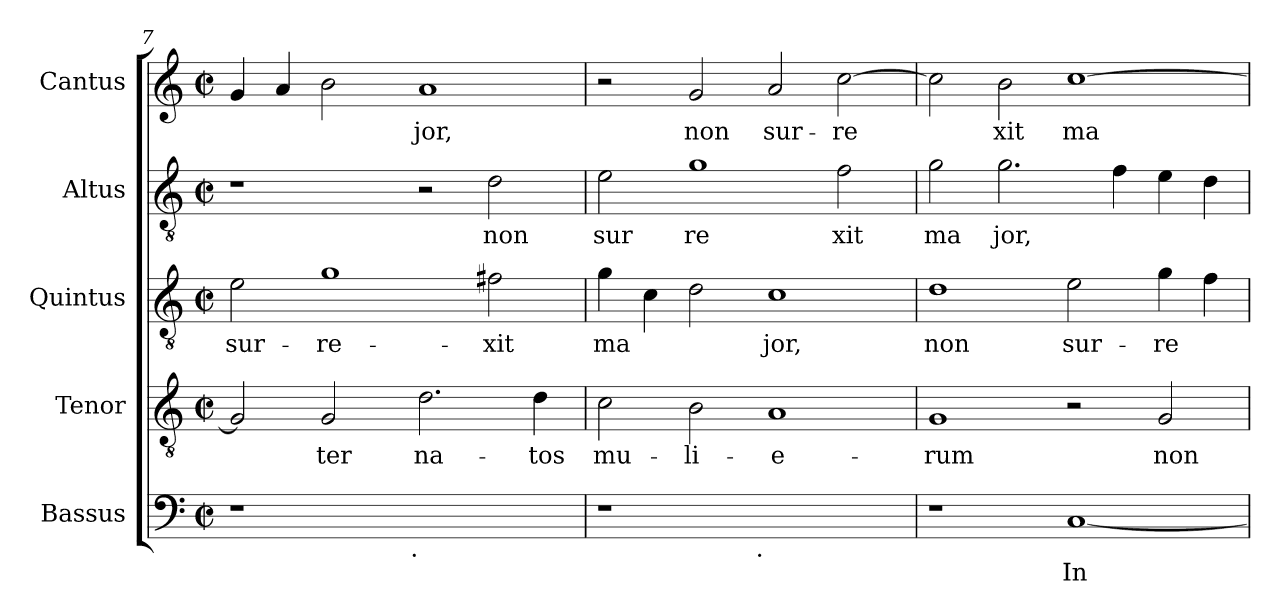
**kern	**text	**kern	**text	**kern	**text	**kern	**text	**kern	**text
*part5	*part5	*part4	*part4	*part3	*part3	*part2	*part2	*part1	*part1
*staff5	*staff5	*staff4	*staff4	*staff3	*staff3	*staff2	*staff2	*staff1	*staff1
*I"Bassus	*	*I"Tenor	*	*I"Quintus	*	*I"Altus	*	*I"Cantus	*
*clefF4	*	*clefGv2	*	*clefGv2	*	*clefGv2	*	*clefG2	*
*k[]	*	*k[]	*	*k[]	*	*k[]	*	*k[]	*
*C:	*	*C:	*	*C:	*	*C:	*	*C:	*
*M2/2	*	*M2/2	*	*M2/2	*	*M2/2	*	*M2/2	*
*met(c|)	*	*met(c|)	*	*met(c|)	*	*met(c|)	*	*met(c|)	*
=7	=7	=7	=7	=7	=7	=7	=7	=7	=7
!	!	!	!LO:LY:b:cj	!	!LO:LY:b:cj	!	!	!	!LO:LY:b:cj
*^	*	*	*	*	*	*	*	*	*
1r	2ryy	.	2G/]	--	2e\	sur-	1r	.	4g/	--
!	!	!	!	!	!	!	!	!	!	!LO:LY:b:cj
.	.	.	.	.	.	.	.	.	4a/	--
!	!	!	!	!LO:LY:b:cj	!	!LO:LY:b:cj	!	!	!	!LO:LY:b:cj
.	4ryy	.	2G/	-ter	1g	-re-	.	.	2b\	--
.	8...ryy	.	.	.	.	.	.	.	.	.
!	!LO:TX:b:t=.	!	!	!	!	!	!	!	!	!
.	1ryy	.	.	.	.	.	.	.	.	.
!	!	!	!	!LO:LY:b:cj	!	!	!	!	!	!LO:LY:b:cj
1ryy	.	.	2.d\	na-	.	.	2r	.	1a	-jor,
!	!	!	!	!	!	!LO:LY:b:cj	!	!LO:LY:b:cj	!	!
.	.	.	.	.	2f#X\	-xit	2d\	non	.	.
!	!	!	!	!LO:LY:b:cj	!	!	!	!	!	!
.	.	.	4d\	-tos	.	.	.	.	.	.
.	64ryy	.	.	.	.	.	.	.	.	.
=8	=8	=8	=8	=8	=8	=8	=8	=8	=8	=8
!	!	!	!	!LO:LY:b:cj	!	!LO:LY:b:cj	!	!LO:LY:b:cj	!	!
1r	2ryy	.	2c\	mu-	4g\	ma-	2e\	sur	2r	.
!	!	!	!	!	!	!LO:LY:b:cj	!	!	!	!
.	.	.	.	.	4c\	--	.	.	.	.
!	!	!	!	!LO:LY:b:cj	!	!LO:LY:b:cj	!	!LO:LY:b:cj	!	!LO:LY:b:cj
.	4...ryy	.	2B\	-li-	2d\	--	1g	re	2g/	non
!	!LO:TX:b:t=.	!	!	!	!	!	!	!	!	!
.	1ryy	.	.	.	.	.	.	.	.	.
!	!	!	!	!LO:LY:b:cj	!	!LO:LY:b:cj	!	!	!	!LO:LY:b:cj
1ryy	.	.	1A	-e-	1c	-jor,	.	.	2a/	sur-
!	!	!	!	!	!	!	!	!LO:LY:b:cj	!	!LO:LY:b:cj
.	.	.	.	.	.	.	2f\	xit	[>2cc\	-re-
.	32ryy	.	.	.	.	.	.	.	.	.
=9	=9	=9	=9	=9	=9	=9	=9	=9	=9	=9
!	!	!	!	!LO:LY:b:cj	!	!LO:LY:b:cj	!	!LO:LY:b:cj	!	!LO:LY:b:cj
*v	*v	*	*	*	*	*	*	*	*	*
1r	.	1G	-rum	1d	non	2g\	ma	2cc\]	--
!	!	!	!	!	!	!	!LO:LY:b:cj	!	!LO:LY:b:cj
.	.	.	.	.	.	2.g\	jor,	2b\	-xit
!	!LO:LY:b:cj	!	!	!	!LO:LY:b:cj	!	!	!	!LO:LY:b:cj
[<1C	In-	2r	.	2e\	sur-	.	.	[>1cc	ma-
!	!	!	!	!	!	!	!LO:LY:b:cj	!	!
.	.	.	.	.	.	4f\	.	.	.
!	!	!	!LO:LY:b:cj	!	!LO:LY:b:cj	!	!LO:LY:b:cj	!	!
.	.	2G/	non	4g\	-re-	4e\	.	.	.
!	!	!	!	!	!LO:LY:b:cj	!	!LO:LY:b:cj	!	!
.	.	.	.	4f\	--	4d\	.	.	.
=	=	=	=	=	=	=	=	=	=
*-	*-	*-	*-	*-	*-	*-	*-	*-	*-
